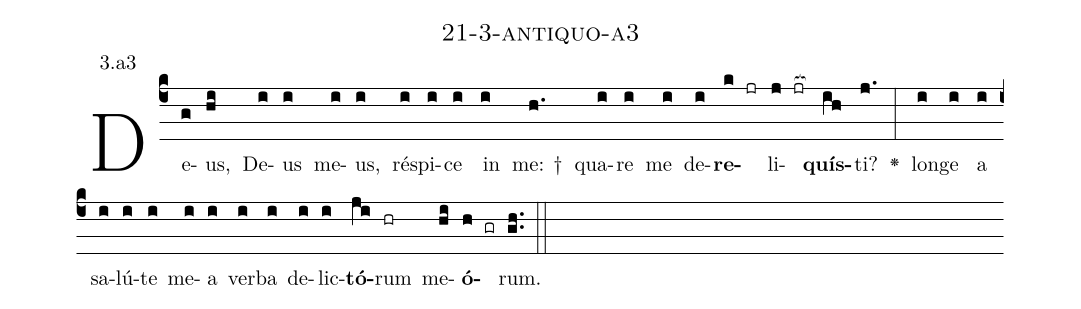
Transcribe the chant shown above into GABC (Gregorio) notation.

name: 21-3-antiquo-a3;
annotation: 3.a3;
%%
(c4)De(g)us,(hi) De(i)us(i) me(i)us,(i) ré(i)spi(i)ce(i) in(i) me: †(h.) qua(i)re(i) me(i) de(i)<b>re</b>(k jr)li(j jr[ocb:1{])<b>quís</b>(ih[ocb:0}])ti?(j.) <v>\greheightstar</v>(:) lon(i)ge(i) a(i) sa(i)lú(i)te(i) me(i)a(i) ver(i)ba(i) de(i)lic(i)<b>tó</b>(ji)rum(hr) me(hi)<b>ó</b>(h gr)rum.(gh..) (::)


%E(i) u(i) o(ji) u(hi) a(h) e.(gh..) (::)
